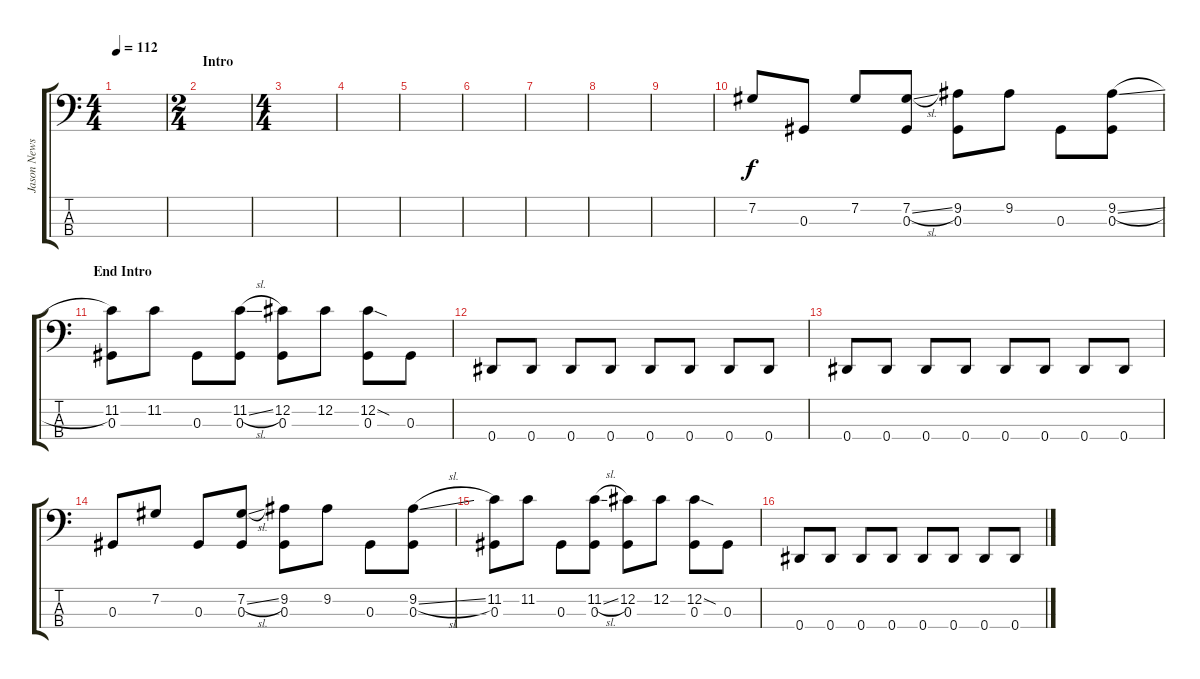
\track ("Jason Newstead (Bass)" "Jason News") {instrument electricbasspick}
\staff {score tabs}
\tuning (Gb2 Db2 Ab1 Eb1) {hide}
\ts (4 4)
\tempo 112
\clef f4
\ks c
|
\ts (2 4)
\section ("" "Intro")
|
\ts (4 4)
|
|
|
|
|
|
|
7.2.8 0.3.8 7.2.8 (7.2{sl} 0.3).8 (9.2 0.3).8 9.2.8 0.3.8 (9.2{sl} 0.3).8 |
\section ("" "End Intro")
(11.2 0.3).8 11.2.8 0.3.8 (11.2{sl} 0.3).8 (12.2 0.3).8 12.2.8 (12.2{sod} 0.3).8 0.3.8 |
0.4.8 0.4.8 0.4.8 0.4.8 0.4.8 0.4.8 0.4.8 0.4.8 |
0.4.8 0.4.8 0.4.8 0.4.8 0.4.8 0.4.8 0.4.8 0.4.8 |
0.3.8 7.2.8 0.3.8 (7.2{sl} 0.3).8 (9.2 0.3).8 9.2.8 0.3.8 (9.2{sl} 0.3).8 |
(11.2 0.3).8 11.2.8 0.3.8 (11.2{sl} 0.3).8 (12.2 0.3).8 12.2.8 (12.2{sod} 0.3).8 0.3.8 |
0.4.8 0.4.8 0.4.8 0.4.8 0.4.8 0.4.8 0.4.8 0.4.8
